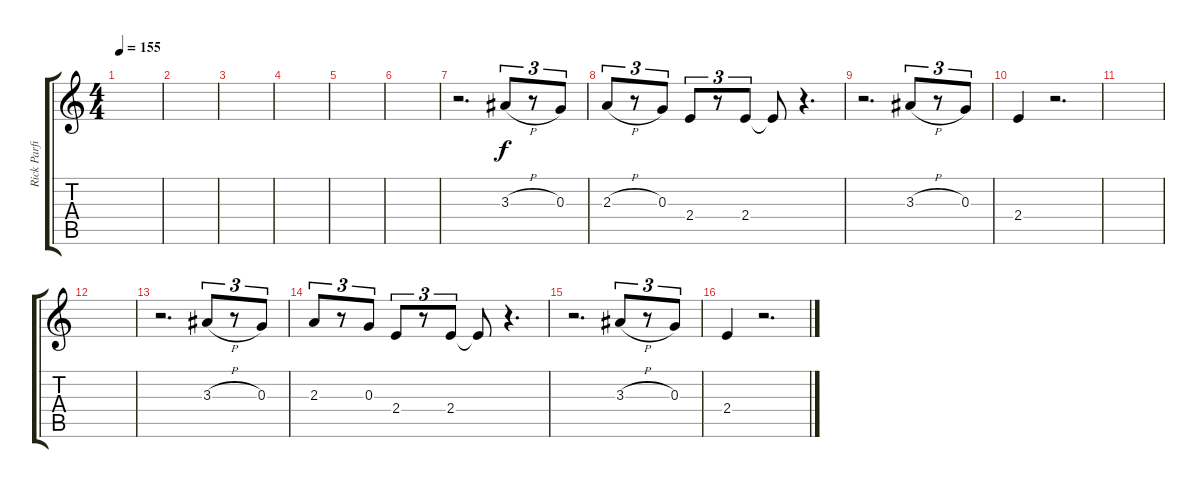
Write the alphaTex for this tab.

\track ("Rick Parfitt" "Rick Parfi") {instrument overdrivenguitar}
\staff {score tabs}
\tuning (E4 B3 G3 D3 A2 E2) {hide}
\ts (4 4)
\tempo 155
\clef g2
\ks c
|
|
|
|
|
|
r.2{d} 3.3{h}.8{tu (3 2)} r.8{tu (3 2)} 0.3.8{tu (3 2)} |
2.3{h}.8{tu (3 2)} r.8{tu (3 2)} 0.3.8{tu (3 2)} 2.4.8{tu (3 2)} r.8{tu (3 2)} 2.4.8{tu (3 2)} 2.4{t}.8 r.4{d} |
r.2{d} 3.3{h}.8{tu (3 2)} r.8{tu (3 2)} 0.3.8{tu (3 2)} |
2.4.4 r.2{d} |
|
|
r.2{d} 3.3{h}.8{tu (3 2)} r.8{tu (3 2)} 0.3.8{tu (3 2)} |
2.3.8{tu (3 2)} r.8{tu (3 2)} 0.3.8{tu (3 2)} 2.4.8{tu (3 2)} r.8{tu (3 2)} 2.4.8{tu (3 2)} 2.4{t}.8 r.4{d} |
r.2{d} 3.3{h}.8{tu (3 2)} r.8{tu (3 2)} 0.3.8{tu (3 2)} |
2.4.4 r.2{d}
